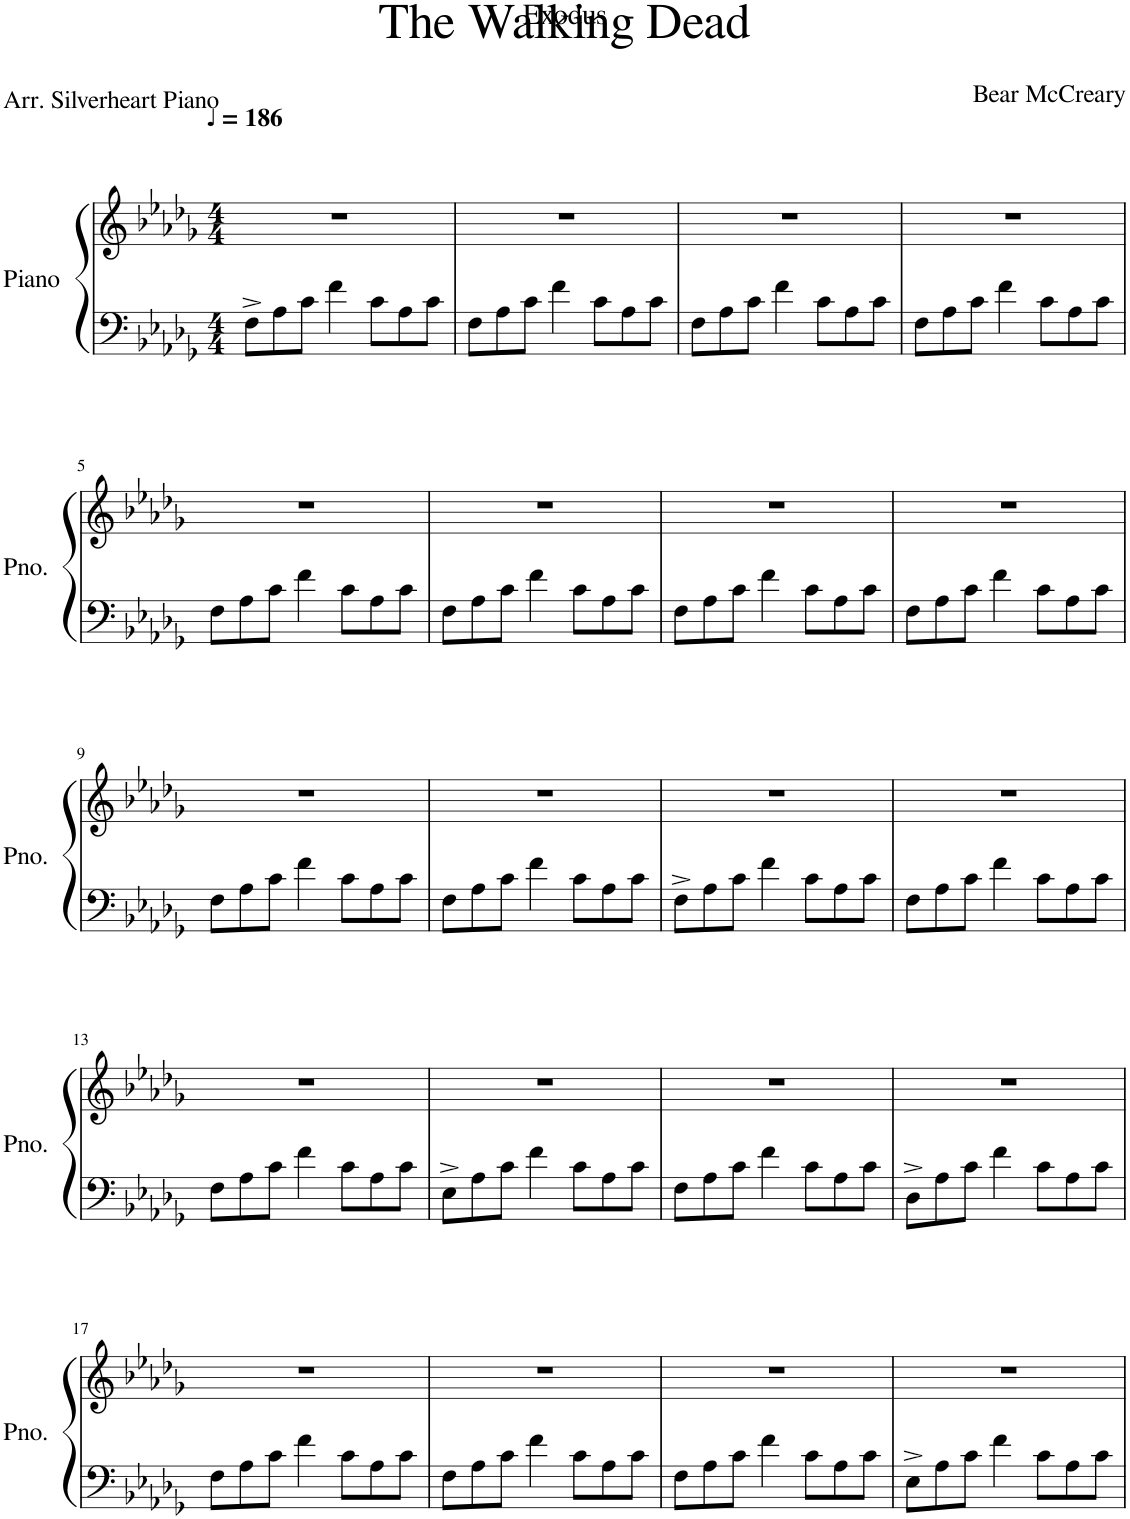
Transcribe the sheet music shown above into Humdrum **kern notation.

**kern	**kern
*part1	*part1
*staff2	*staff1
*I"Piano	*
*I'Pno.	*
*clefF4	*clefG2
*k[b-e-a-d-g-]	*k[b-e-a-d-g-]
*M4/4	*M4/4
=1	=1
!	!LO:TX:a:B:t=♩ = 186
8F^\L	1r
8A-\	.
8c\J	.
4f\	.
8c\L	.
8A-\	.
8c\J	.
=2	=2
8F\L	1r
8A-\	.
8c\J	.
4f\	.
8c\L	.
8A-\	.
8c\J	.
=3	=3
8F\L	1r
8A-\	.
8c\J	.
4f\	.
8c\L	.
8A-\	.
8c\J	.
=4	=4
8F\L	1r
8A-\	.
8c\J	.
4f\	.
8c\L	.
8A-\	.
8c\J	.
!!LO:LB:g=z
=5	=5
8F\L	1r
8A-\	.
8c\J	.
4f\	.
8c\L	.
8A-\	.
8c\J	.
=6	=6
8F\L	1r
8A-\	.
8c\J	.
4f\	.
8c\L	.
8A-\	.
8c\J	.
=7	=7
8F\L	1r
8A-\	.
8c\J	.
4f\	.
8c\L	.
8A-\	.
8c\J	.
=8	=8
8F\L	1r
8A-\	.
8c\J	.
4f\	.
8c\L	.
8A-\	.
8c\J	.
!!LO:LB:g=z
=9	=9
8F\L	1r
8A-\	.
8c\J	.
4f\	.
8c\L	.
8A-\	.
8c\J	.
=10	=10
8F\L	1r
8A-\	.
8c\J	.
4f\	.
8c\L	.
8A-\	.
8c\J	.
=11	=11
8F^\L	1r
8A-\	.
8c\J	.
4f\	.
8c\L	.
8A-\	.
8c\J	.
=12	=12
8F\L	1r
8A-\	.
8c\J	.
4f\	.
8c\L	.
8A-\	.
8c\J	.
!!LO:LB:g=z
=13	=13
8F\L	1r
8A-\	.
8c\J	.
4f\	.
8c\L	.
8A-\	.
8c\J	.
=14	=14
8E-^\L	1r
8A-\	.
8c\J	.
4f\	.
8c\L	.
8A-\	.
8c\J	.
=15	=15
8F\L	1r
8A-\	.
8c\J	.
4f\	.
8c\L	.
8A-\	.
8c\J	.
=16	=16
8D-^\L	1r
8A-\	.
8c\J	.
4f\	.
8c\L	.
8A-\	.
8c\J	.
!!LO:LB:g=z
=17	=17
8F\L	1r
8A-\	.
8c\J	.
4f\	.
8c\L	.
8A-\	.
8c\J	.
=18	=18
8F\L	1r
8A-\	.
8c\J	.
4f\	.
8c\L	.
8A-\	.
8c\J	.
=19	=19
8F\L	1r
8A-\	.
8c\J	.
4f\	.
8c\L	.
8A-\	.
8c\J	.
=20	=20
8E-^\L	1r
8A-\	.
8c\J	.
4f\	.
8c\L	.
8A-\	.
8c\J	.
=	=
*-	*-
